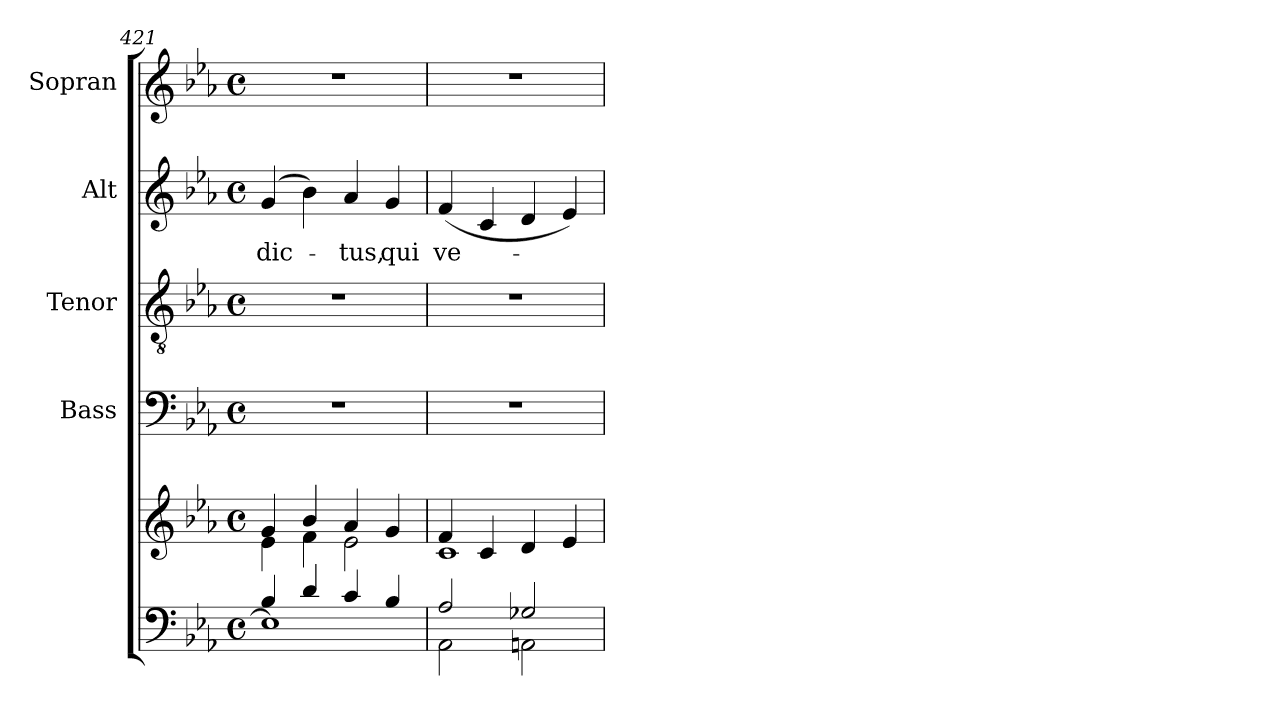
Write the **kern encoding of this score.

**kern	**kern	**kern	**kern	**kern	**text	**kern
*part5	*part5	*part4	*part3	*part2	*part2	*part1
*staff6	*staff5	*staff4	*staff3	*staff2	*staff2	*staff1
*	*	*I"Bass	*I"Tenor	*I"Alt	*	*I"Sopran
*	*	*I'B.	*I'T.	*I'A.	*	*I'S.
*clefF4	*clefG2	*clefF4	*clefGv2	*clefG2	*	*clefG2
*k[b-e-a-]	*k[b-e-a-]	*k[b-e-a-]	*k[b-e-a-]	*k[b-e-a-]	*	*k[b-e-a-]
*E-:	*E-:	*E-:	*E-:	*E-:	*	*E-:
*M4/4	*M4/4	*M4/4	*M4/4	*M4/4	*	*M4/4
*met(c)	*met(c)	*met(c)	*met(c)	*met(c)	*	*met(c)
=421	=421	=421	=421	=421	=421	=421
*^	*^	*	*	*	*	*
!	!	!	!	!	!	!	!LO:LY:b	!
4B-/	1E-]	4g/	4e-\	1r	1r	(4g/	-dic-	1r
4d/	.	4b-/	4f\	.	.	4b-\)	.	.
!	!	!	!	!	!	!	!LO:LY:b	!
4c/	.	4a-/	2e-\	.	.	4a-/	-tus,	.
!	!	!	!	!	!	!	!LO:LY:b	!
4B-/	.	4g/	.	.	.	4g/	qui	.
=422	=422	=422	=422	=422	=422	=422	=422	=422
!	!	!	!	!	!	!	!LO:LY:b	!
2A-/	2AA-\	4f/	1c	1r	1r	(<4f/	ve-	1r
.	.	4c/	.	.	.	4c/	.	.
2G-X/	2AAn\	4d/	.	.	.	4d/	.	.
.	.	4e-/	.	.	.	4e-/)	.	.
*v	*v	*	*	*	*	*	*	*
*	*v	*v	*	*	*	*	*
=	=	=	=	=	=	=
*-	*-	*-	*-	*-	*-	*-
